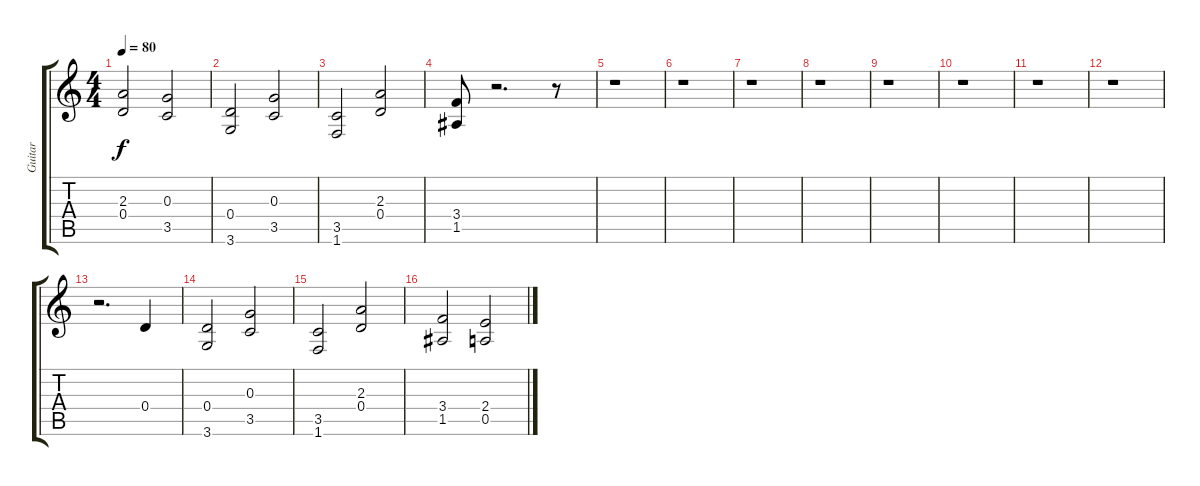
\track ("Guitar" "Guitar") {instrument distortionguitar}
\staff {score tabs}
\tuning (E4 B3 G3 D3 A2 E2) {hide}
\ts (4 4)
\tempo 80
\clef g2
\ks c
(2.3 0.4).2{dy f} (0.3 3.5).2 |
(0.4 3.6).2 (0.3 3.5).2 |
(3.5 1.6).2 (2.3 0.4).2 |
(3.4 1.5).8 r.2{d} r.8 |
r.1 |
r.1 |
r.1 |
r.1 |
r.1 |
r.1 |
r.1 |
r.1 |
r.2{d} 0.4.4 |
(0.4 3.6).2 (0.3 3.5).2 |
(3.5 1.6).2 (2.3 0.4).2 |
(3.4 1.5).2 (2.4 0.5).2
